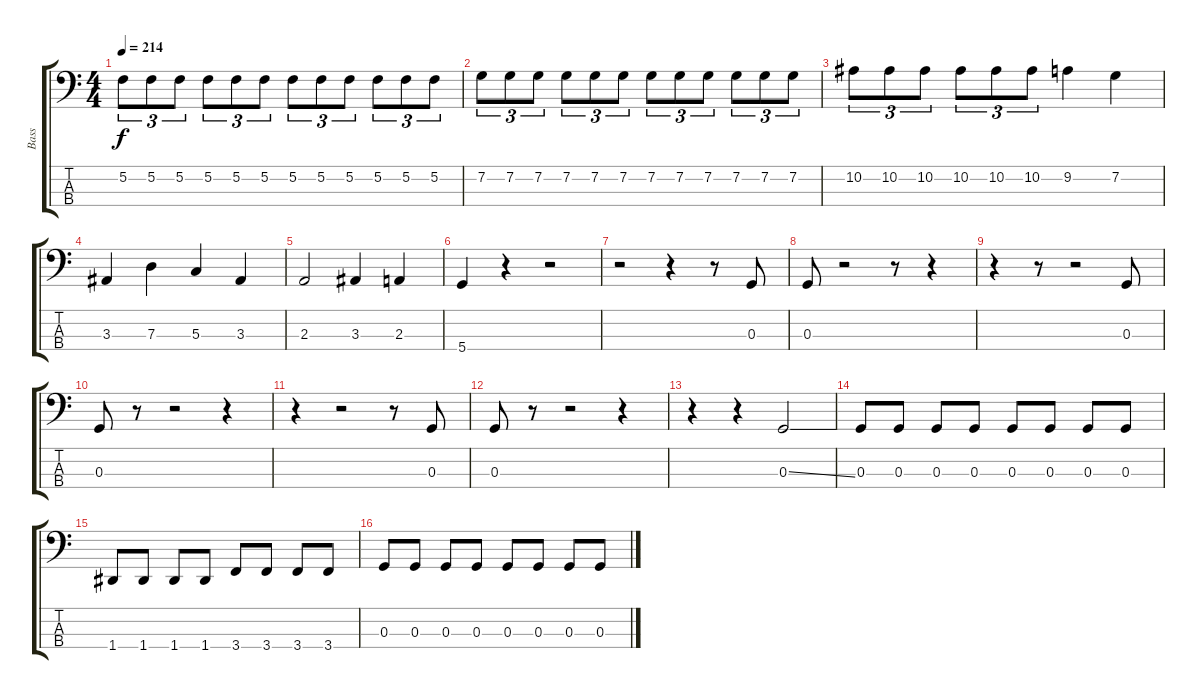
\track ("Bass" "Bass") {instrument electricbasspick}
\staff {score tabs}
\tuning (F2 C2 G1 D1) {hide}
\ts (4 4)
\tempo 214
\clef f4
\ks c
5.2.8{tu (3 2) dy f} 5.2.8{tu (3 2)} 5.2.8{tu (3 2)} 5.2.8{tu (3 2)} 5.2.8{tu (3 2)} 5.2.8{tu (3 2)} 5.2.8{tu (3 2)} 5.2.8{tu (3 2)} 5.2.8{tu (3 2)} 5.2.8{tu (3 2)} 5.2.8{tu (3 2)} 5.2.8{tu (3 2)} |
7.2.8{tu (3 2)} 7.2.8{tu (3 2)} 7.2.8{tu (3 2)} 7.2.8{tu (3 2)} 7.2.8{tu (3 2)} 7.2.8{tu (3 2)} 7.2.8{tu (3 2)} 7.2.8{tu (3 2)} 7.2.8{tu (3 2)} 7.2.8{tu (3 2)} 7.2.8{tu (3 2)} 7.2.8{tu (3 2)} |
10.2.8{tu (3 2)} 10.2.8{tu (3 2)} 10.2.8{tu (3 2)} 10.2.8{tu (3 2)} 10.2.8{tu (3 2)} 10.2.8{tu (3 2)} 9.2.4 7.2.4 |
3.3.4 7.3.4 5.3.4 3.3.4 |
2.3.2 3.3.4 2.3.4 |
5.4.4 r.4 r.2 |
r.2 r.4 r.8 0.3.8 |
0.3.8 r.2 r.8 r.4 |
r.4 r.8 r.2 0.3.8 |
0.3.8 r.8 r.2 r.4 |
r.4 r.2 r.8 0.3.8 |
0.3.8 r.8 r.2 r.4 |
r.4 r.4 0.3{ss}.2 |
0.3.8 0.3.8 0.3.8 0.3.8 0.3.8 0.3.8 0.3.8 0.3.8 |
1.4.8 1.4.8 1.4.8 1.4.8 3.4.8 3.4.8 3.4.8 3.4.8 |
0.3.8 0.3.8 0.3.8 0.3.8 0.3.8 0.3.8 0.3.8 0.3.8
